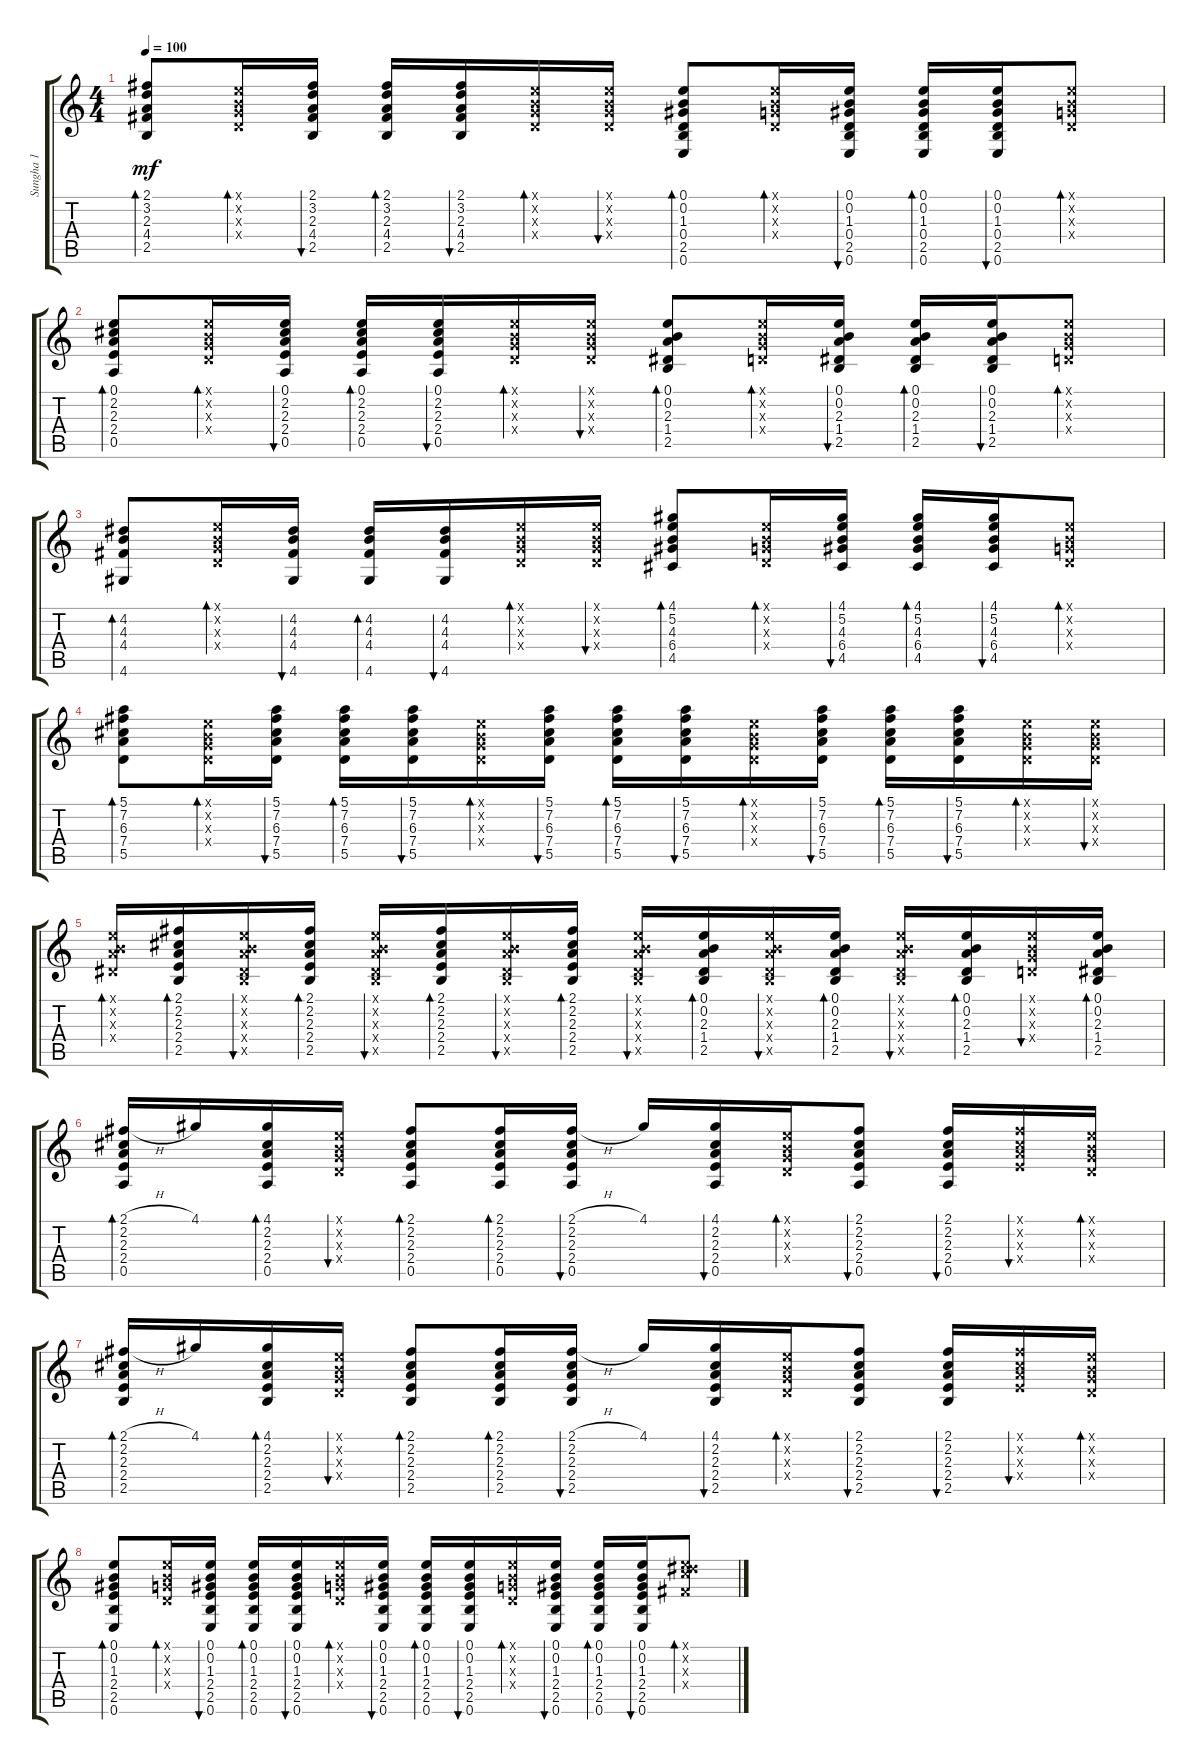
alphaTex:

\track ("Sungha 1" "Sungha 1") {instrument acousticguitarsteel}
\staff {score tabs}
\tuning (E4 B3 G3 D3 A2 E2) {hide}
\ts (4 4)
\tempo 100
\clef g2
\ks c
(2.1 3.2 2.3 4.4 2.5).8{bd 30 dy mf} (0.1{x} 0.2{x} 0.3{x} 0.4{x}).16{bd 30} (2.1 3.2 2.3 4.4 2.5).16{bu 30} (2.1 3.2 2.3 4.4 2.5).16{bd 30} (2.1 3.2 2.3 4.4 2.5).16{bu 30} (0.1{x} 0.2{x} 0.3{x} 0.4{x}).16{bd 30} (0.1{x} 0.2{x} 0.3{x} 0.4{x}).16{bu 30} (0.1 0.2 1.3 0.4 2.5 0.6).8{bd 30} (0.1{x} 0.2{x} 0.3{x} 0.4{x}).16{bd 30} (0.1 0.2 1.3 0.4 2.5 0.6).16{bu 30} (0.1 0.2 1.3 0.4 2.5 0.6).16{bd 30} (0.1 0.2 1.3 0.4 2.5 0.6).16{bu 30} (0.1{x} 0.2{x} 0.3{x} 0.4{x}).8{bd 30} |
(0.1 2.2 2.3 2.4 0.5).8{bd 30} (0.1{x} 0.2{x} 0.3{x} 0.4{x}).16{bd 30} (0.1 2.2 2.3 2.4 0.5).16{bu 30} (0.1 2.2 2.3 2.4 0.5).16{bd 30} (0.1 2.2 2.3 2.4 0.5).16{bu 30} (0.1{x} 0.2{x} 0.3{x} 0.4{x}).16{bd 30} (0.1{x} 0.2{x} 0.3{x} 0.4{x}).16{bu 30} (0.1 0.2 2.3 1.4 2.5).8{bd 30} (0.1{x} 0.2{x} 0.3{x} 0.4{x}).16{bd 30} (0.1 0.2 2.3 1.4 2.5).16{bu 30} (0.1 0.2 2.3 1.4 2.5).16{bd 30} (0.1 0.2 2.3 1.4 2.5).16{bu 30} (0.1{x} 0.2{x} 0.3{x} 0.4{x}).8{bd 30} |
(4.2 4.3 4.4 4.6).8{bd 30} (0.1{x} 0.2{x} 0.3{x} 0.4{x}).16{bd 30} (4.2 4.3 4.4 4.6).16{bu 30} (4.2 4.3 4.4 4.6).16{bd 30} (4.2 4.3 4.4 4.6).16{bu 30} (0.1{x} 0.2{x} 0.3{x} 0.4{x}).16{bd 30} (0.1{x} 0.2{x} 0.3{x} 0.4{x}).16{bu 30} (4.1 5.2 4.3 6.4 4.5).8{bd 30} (0.1{x} 0.2{x} 0.3{x} 0.4{x}).16{bd 30} (4.1 5.2 4.3 6.4 4.5).16{bu 30} (4.1 5.2 4.3 6.4 4.5).16{bd 30} (4.1 5.2 4.3 6.4 4.5).16{bu 30} (0.1{x} 0.2{x} 0.3{x} 0.4{x}).8{bd 30} |
(5.1 7.2 6.3 7.4 5.5).8{bd 30} (0.1{x} 0.2{x} 0.3{x} 0.4{x}).16{bd 30} (5.1 7.2 6.3 7.4 5.5).16{bu 30} (5.1 7.2 6.3 7.4 5.5).16{bd 30} (5.1 7.2 6.3 7.4 5.5).16{bu 30} (0.1{x} 0.2{x} 0.3{x} 0.4{x}).16{bd 30} (5.1 7.2 6.3 7.4 5.5).16{bu 30} (5.1 7.2 6.3 7.4 5.5).16{bd 30} (5.1 7.2 6.3 7.4 5.5).16{bu 30} (0.1{x} 0.2{x} 0.3{x} 0.4{x}).16{bd 30} (5.1 7.2 6.3 7.4 5.5).16{bu 30} (5.1 7.2 6.3 7.4 5.5).16{bd 30} (5.1 7.2 6.3 7.4 5.5).16{bu 30} (0.1{x} 0.2{x} 0.3{x} 0.4{x}).16{bd 30} (0.1{x} 0.2{x} 0.3{x} 0.4{x}).16{bu 30} |
(0.1{x} 0.2{x} 2.3{x} 1.4{x}).16{bd 30} (2.1 2.2 2.3 2.4 2.5).16{bd 30} (0.1{x} 0.2{x} 2.3{x} 1.4{x} 2.5{x}).16{bu 30} (2.1 2.2 2.3 2.4 2.5).16{bd 30} (0.1{x} 0.2{x} 2.3{x} 1.4{x} 2.5{x}).16{bu 30} (2.1 2.2 2.3 2.4 2.5).16{bd 30} (0.1{x} 0.2{x} 2.3{x} 1.4{x} 2.5{x}).16{bu 30} (2.1 2.2 2.3 2.4 2.5).16{bd 30} (0.1{x} 0.2{x} 2.3{x} 1.4{x} 2.5{x}).16{bu 30} (0.1 0.2 2.3 1.4 2.5).16{bd 30} (0.1{x} 0.2{x} 2.3{x} 1.4{x} 2.5{x}).16{bu 30} (0.1 0.2 2.3 1.4 2.5).16{bd 30} (0.1{x} 0.2{x} 2.3{x} 1.4{x} 2.5{x}).16{bu 30} (0.1 0.2 2.3 1.4 2.5).16{bd 30} (0.1{x} 0.2{x} 0.3{x} 0.4{x}).16{bu 30} (0.1 0.2 2.3 1.4 2.5).16{bd 30} |
(2.1{h} 2.2 2.3 2.4 0.5).16{bd 30} 4.1.16 (4.1 2.2 2.3 2.4 0.5).16{bd 30} (0.1{x} 0.2{x} 0.3{x} 0.4{x}).16{bu 30} (2.1 2.2 2.3 2.4 0.5).8{bd 30} (2.1 2.2 2.3 2.4 0.5).16{bd 30} (2.1{h} 2.2 2.3 2.4 0.5).16{bu 30} 4.1.16 (4.1 2.2 2.3 2.4 0.5).16{bu 30} (0.1{x} 0.2{x} 0.3{x} 0.4{x}).16{bd 30} (2.1 2.2 2.3 2.4 0.5).8{bu 30} (2.1 2.2 2.3 2.4 0.5).16{bu 30} (2.1{x} 2.2{x} 2.3{x} 2.4{x}).16{bu 30} (0.1{x} 0.2{x} 0.3{x} 0.4{x}).16{bd 30} |
(2.1{h} 2.2 2.3 2.4 2.5).16{bd 30} 4.1.16 (4.1 2.2 2.3 2.4 2.5).16{bd 30} (0.1{x} 0.2{x} 0.3{x} 0.4{x}).16{bu 30} (2.1 2.2 2.3 2.4 2.5).8{bd 30} (2.1 2.2 2.3 2.4 2.5).16{bd 30} (2.1{h} 2.2 2.3 2.4 2.5).16{bu 30} 4.1.16 (4.1 2.2 2.3 2.4 2.5).16{bu 30} (0.1{x} 0.2{x} 0.3{x} 0.4{x}).16{bd 30} (2.1 2.2 2.3 2.4 2.5).8{bu 30} (2.1 2.2 2.3 2.4 2.5).16{bu 30} (2.1{x} 2.2{x} 2.3{x} 2.4{x}).16{bu 30} (0.1{x} 0.2{x} 0.3{x} 0.4{x}).16{bd 30} |
(0.1 0.2 1.3 2.4 2.5 0.6).8{bd 30} (0.1{x} 0.2{x} 0.3{x} 0.4{x}).16{bd 30} (0.1 0.2 1.3 2.4 2.5 0.6).16{bu 30} (0.1 0.2 1.3 2.4 2.5 0.6).16{bd 30} (0.1 0.2 1.3 2.4 2.5 0.6).16{bu 30} (0.1{x} 0.2{x} 0.3{x} 0.4{x}).16{bd 30} (0.1 0.2 1.3 2.4 2.5 0.6).16{bu 30} (0.1 0.2 1.3 2.4 2.5 0.6).16{bd 30} (0.1 0.2 1.3 2.4 2.5 0.6).16{bu 30} (0.1{x} 0.2{x} 0.3{x} 0.4{x}).16{bd 30} (0.1 0.2 1.3 2.4 2.5 0.6).16{bu 30} (0.1 0.2 1.3 2.4 2.5 0.6).16{bd 30} (0.1 0.2 1.3 2.4 2.5 0.6).16{bu 30} (0.1{x} 4.2{x} 5.3{x} 4.4{x}).8{bd 30}
